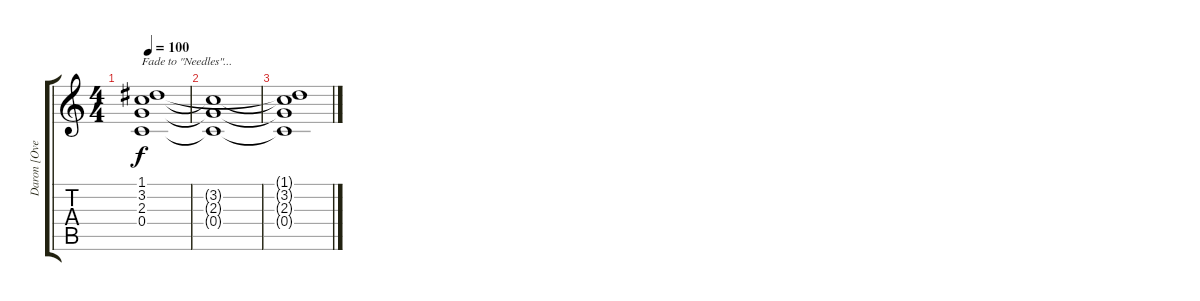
\track ("Daron [Overdub]" "Daron [Ove") {instrument overdrivenguitar}
\staff {score tabs}
\tuning (D4 A3 F3 C3 G2 C2) {hide}
\ts (4 4)
\tempo 100
\clef g2
\ks c
(1.1{t} 3.2{t} 2.3{t} 0.4{t}).1{txt "Fade to \"Needles\"..." dy f} |
(3.2{t} 2.3{t} 0.4{t}).1{volume 0} |
(1.1{t} 3.2{t} 2.3{t} 0.4{t}).1
